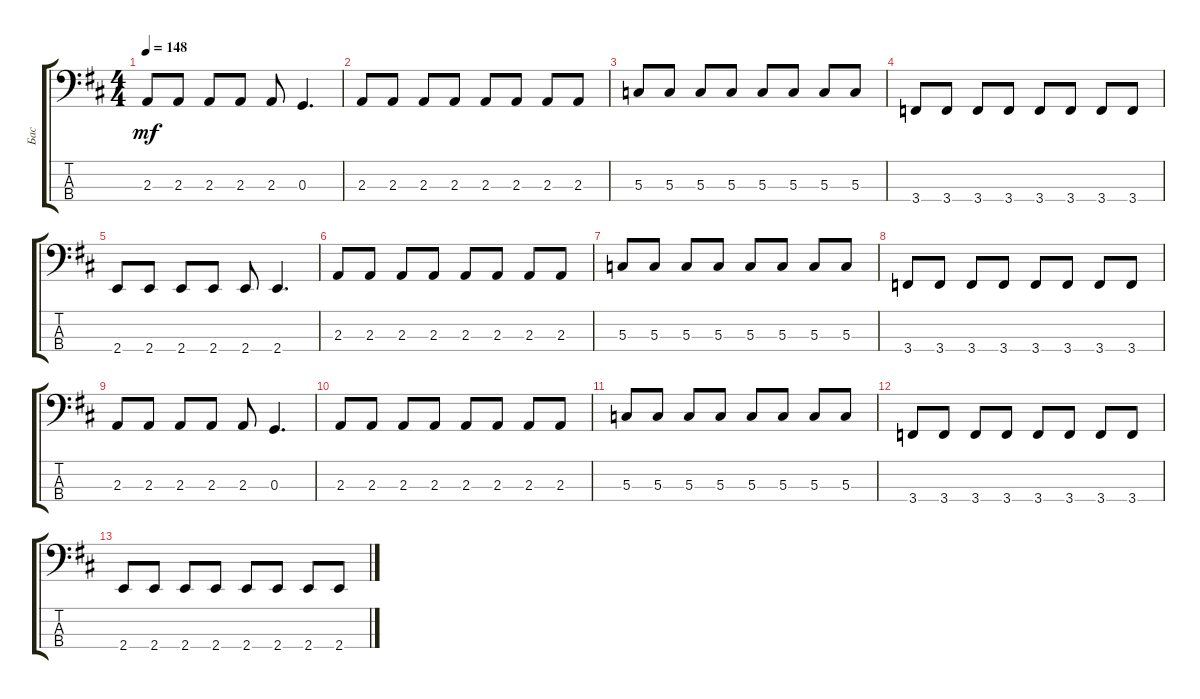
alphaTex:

\track ("Бас" "Бас") {instrument electricbassfinger}
\staff {score tabs}
\tuning (F2 C2 G1 D1) {hide}
\ts (4 4)
\tempo 148
\clef f4
\ks bminor
2.3.8{dy mf} 2.3.8 2.3.8 2.3.8 2.3.8 0.3.4{d} |
2.3.8 2.3.8 2.3.8 2.3.8 2.3.8 2.3.8 2.3.8 2.3.8 |
5.3.8 5.3.8 5.3.8 5.3.8 5.3.8 5.3.8 5.3.8 5.3.8 |
3.4.8 3.4.8 3.4.8 3.4.8 3.4.8 3.4.8 3.4.8 3.4.8 |
2.4.8 2.4.8 2.4.8 2.4.8 2.4.8 2.4.4{d} |
2.3.8 2.3.8 2.3.8 2.3.8 2.3.8 2.3.8 2.3.8 2.3.8 |
5.3.8 5.3.8 5.3.8 5.3.8 5.3.8 5.3.8 5.3.8 5.3.8 |
3.4.8 3.4.8 3.4.8 3.4.8 3.4.8 3.4.8 3.4.8 3.4.8 |
2.3.8 2.3.8 2.3.8 2.3.8 2.3.8 0.3.4{d} |
2.3.8 2.3.8 2.3.8 2.3.8 2.3.8 2.3.8 2.3.8 2.3.8 |
5.3.8 5.3.8 5.3.8 5.3.8 5.3.8 5.3.8 5.3.8 5.3.8 |
3.4.8 3.4.8 3.4.8 3.4.8 3.4.8 3.4.8 3.4.8 3.4.8 |
2.4.8 2.4.8 2.4.8 2.4.8 2.4.8 2.4.8 2.4.8 2.4.8
